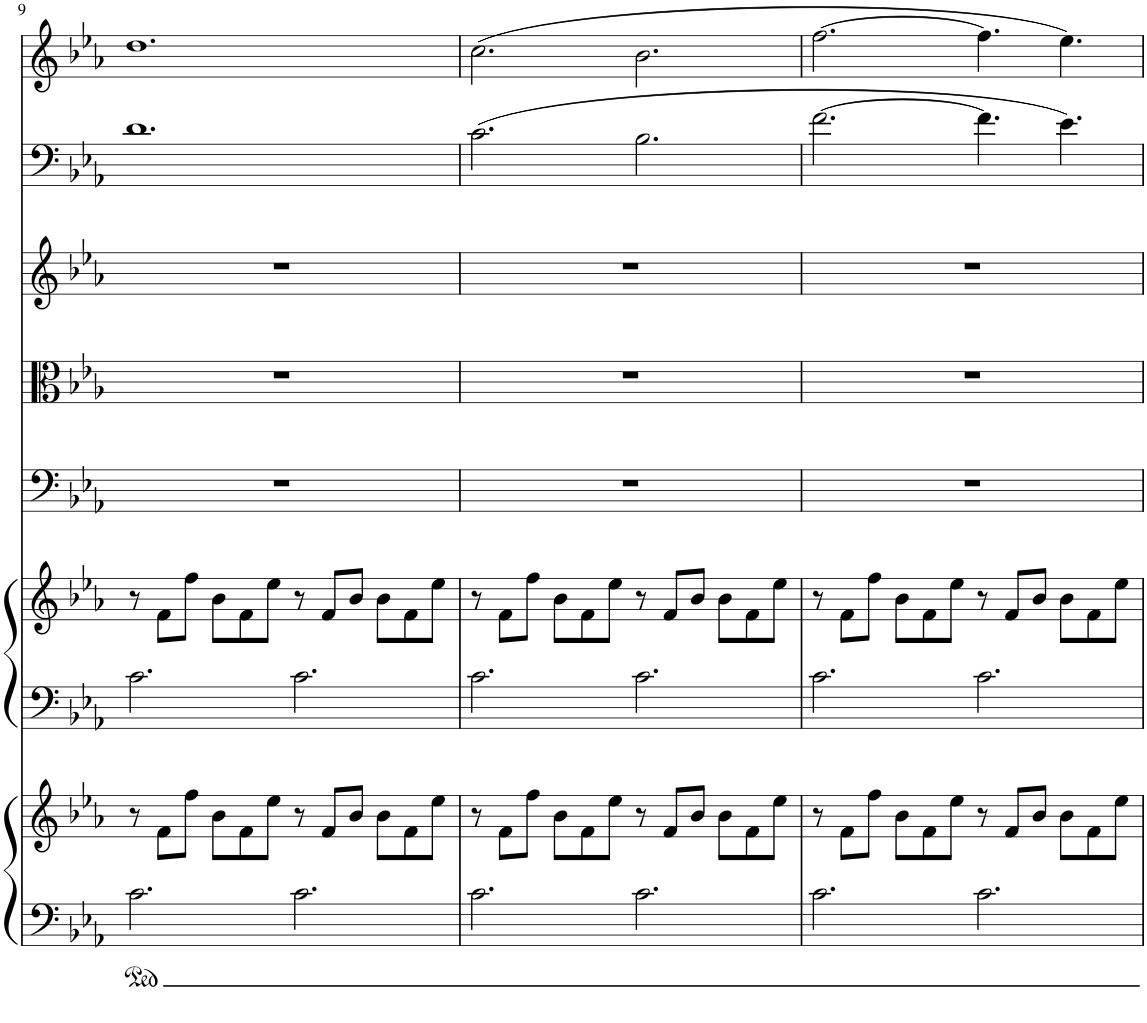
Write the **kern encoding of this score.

**kern	**kern	**kern	**kern	**kern	**kern	**kern	**kern	**kern
*part7	*part7	*part6	*part6	*part5	*part4	*part3	*part2	*part1
*staff9	*staff8	*staff7	*staff6	*staff5	*staff4	*staff3	*staff2	*staff1
*I"Piano	*	*I"Harp	*	*I"Violoncello	*I"Viola	*I"Women	*I"Bassoon	*I"Oboe
*I'Pno	*	*I'Hp	*	*I'Vc	*I'Vla	*	*I'Bsn	*I'Ob
!!LO:PB:g=z
*clefF4	*clefG2	*clefF4	*clefG2	*clefF4	*clefC3	*clefG2	*clefF4	*clefG2
*k[b-e-a-]	*k[b-e-a-]	*k[b-e-a-]	*k[b-e-a-]	*k[b-e-a-]	*k[b-e-a-]	*k[b-e-a-]	*k[b-e-a-]	*k[b-e-a-]
*M12/8	*M12/8	*M12/8	*M12/8	*M12/8	*M12/8	*M12/8	*M12/8	*M12/8
=9	=9	=9	=9	=9	=9	=9	=9	=9
2.c\	8r	2.c\	8r	1.r	1.r	1.r	1.d	1.dd
.	8f\L	.	8f\L	.	.	.	.	.
.	8ff\J	.	8ff\J	.	.	.	.	.
.	8b-\L	.	8b-\L	.	.	.	.	.
.	8f\	.	8f\	.	.	.	.	.
.	8ee-\J	.	8ee-\J	.	.	.	.	.
2.c\	8r	2.c\	8r	.	.	.	.	.
.	8f/L	.	8f/L	.	.	.	.	.
.	8b-/J	.	8b-/J	.	.	.	.	.
.	8b-\L	.	8b-\L	.	.	.	.	.
.	8f\	.	8f\	.	.	.	.	.
.	8ee-\J	.	8ee-\J	.	.	.	.	.
=10	=10	=10	=10	=10	=10	=10	=10	=10
2.c\	8r	2.c\	8r	1.r	1.r	1.r	(2.c\	(2.cc\
.	8f\L	.	8f\L	.	.	.	.	.
.	8ff\J	.	8ff\J	.	.	.	.	.
.	8b-\L	.	8b-\L	.	.	.	.	.
.	8f\	.	8f\	.	.	.	.	.
.	8ee-\J	.	8ee-\J	.	.	.	.	.
2.c\	8r	2.c\	8r	.	.	.	2.B-\	2.b-\
.	8f/L	.	8f/L	.	.	.	.	.
.	8b-/J	.	8b-/J	.	.	.	.	.
.	8b-\L	.	8b-\L	.	.	.	.	.
.	8f\	.	8f\	.	.	.	.	.
.	8ee-\J	.	8ee-\J	.	.	.	.	.
=11	=11	=11	=11	=11	=11	=11	=11	=11
2.c\	8r	2.c\	8r	1.r	1.r	1.r	[2.f\	[2.ff\
.	8f\L	.	8f\L	.	.	.	.	.
.	8ff\J	.	8ff\J	.	.	.	.	.
.	8b-\L	.	8b-\L	.	.	.	.	.
.	8f\	.	8f\	.	.	.	.	.
.	8ee-\J	.	8ee-\J	.	.	.	.	.
2.c\	8r	2.c\	8r	.	.	.	4.f\]	4.ff\]
.	8f/L	.	8f/L	.	.	.	.	.
.	8b-/J	.	8b-/J	.	.	.	.	.
.	8b-\L	.	8b-\L	.	.	.	4.e-\)	4.ee-\)
.	8f\	.	8f\	.	.	.	.	.
.	8ee-\J	.	8ee-\J	.	.	.	.	.
=	=	=	=	=	=	=	=	=
*-	*-	*-	*-	*-	*-	*-	*-	*-
